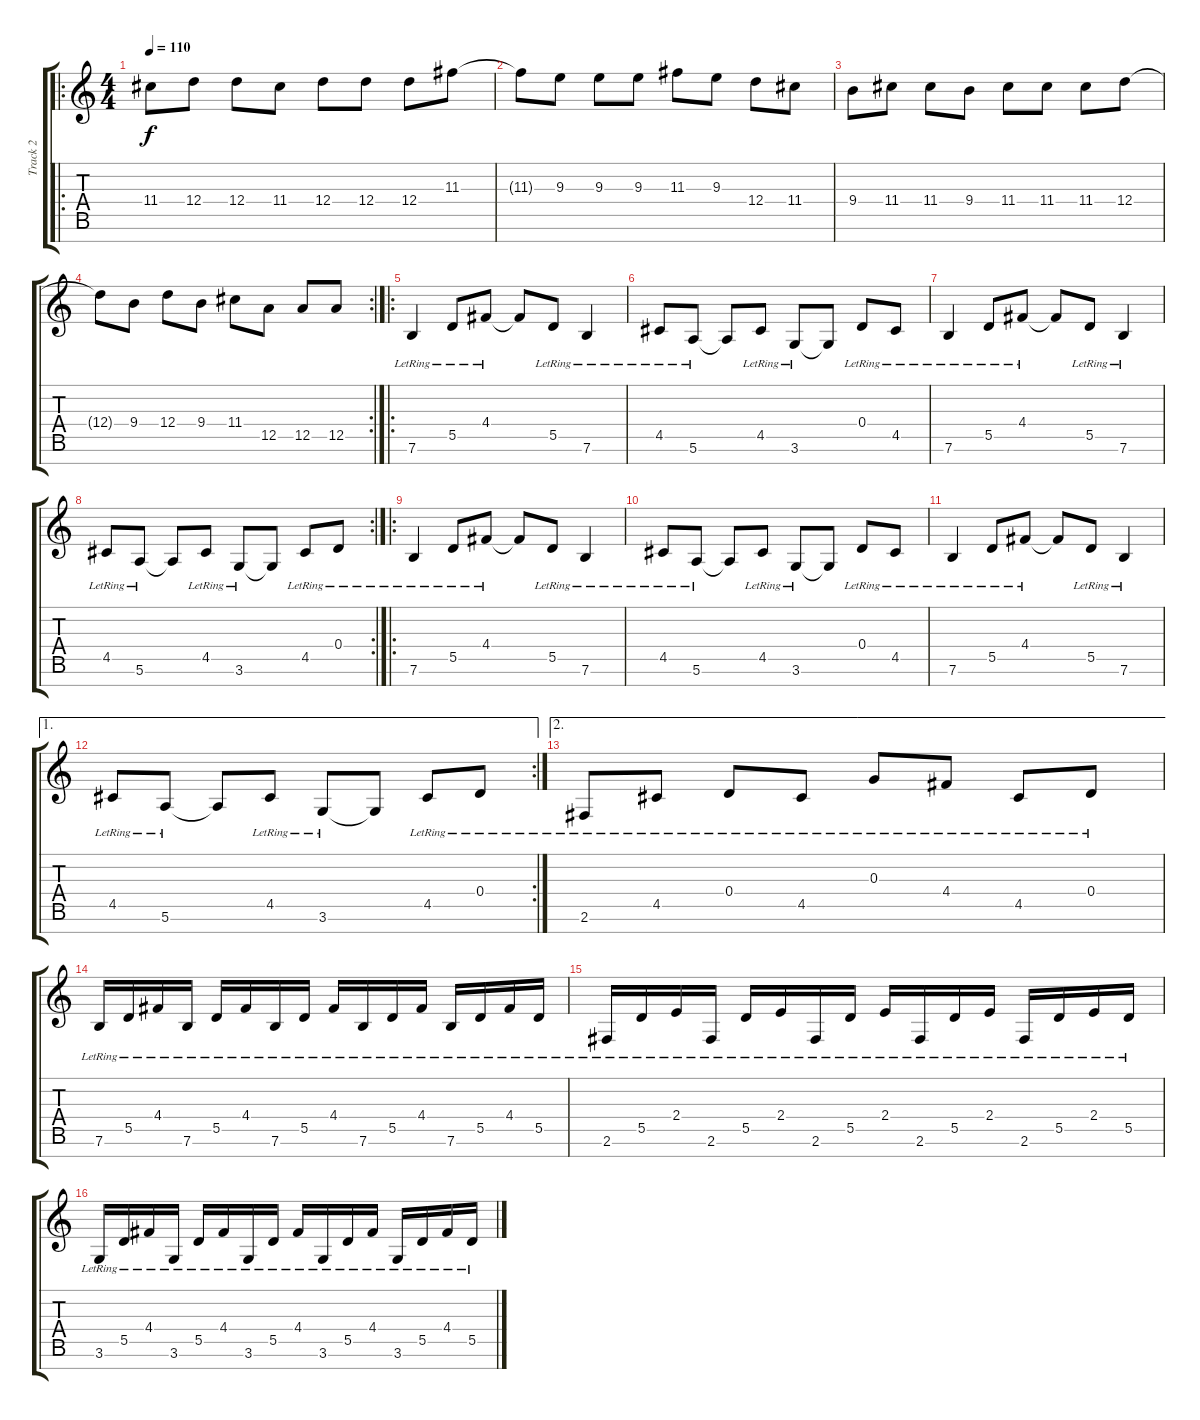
\track ("Track 2" "Track 2") {instrument distortionguitar}
\staff {score tabs}
\tuning (E4 B3 G3 D3 A2 E2 B1) {hide}
\ro
\ts (4 4)
\tempo 110
\clef g2
\ks c
11.4.8{dy f} 12.4.8 12.4.8 11.4.8 12.4.8 12.4.8 12.4.8 11.3.8 |
11.3{t}.8 9.3.8 9.3.8 9.3.8 11.3.8 9.3.8 12.4.8 11.4.8 |
9.4.8 11.4.8 11.4.8 9.4.8 11.4.8 11.4.8 11.4.8 12.4.8 |
\rc 2
12.4{t}.8 9.4.8 12.4.8 9.4.8 11.4.8 12.5.8 12.5.8 12.5.8 |
\ro
7.6{lr}.4{instrument electricguitarjazz} 5.5{lr}.8 4.4{lr}.8 4.4{t}.8 5.5{lr}.8 7.6{lr}.4 |
4.5{lr}.8 5.6{lr}.8 5.6{t}.8 4.5{lr}.8 3.6{lr}.8 3.6{t}.8 0.4{lr}.8 4.5{lr}.8 |
7.6{lr}.4{instrument electricguitarjazz} 5.5{lr}.8 4.4{lr}.8 4.4{t}.8 5.5{lr}.8 7.6{lr}.4 |
\rc 2
4.5{lr}.8 5.6{lr}.8 5.6{t}.8 4.5{lr}.8 3.6{lr}.8 3.6{t}.8 4.5{lr}.8 0.4{lr}.8 |
\ro
7.6{lr}.4{instrument electricguitarjazz} 5.5{lr}.8 4.4{lr}.8 4.4{t}.8 5.5{lr}.8 7.6{lr}.4 |
4.5{lr}.8 5.6{lr}.8 5.6{t}.8 4.5{lr}.8 3.6{lr}.8 3.6{t}.8 0.4{lr}.8 4.5{lr}.8 |
7.6{lr}.4{instrument electricguitarjazz} 5.5{lr}.8 4.4{lr}.8 4.4{t}.8 5.5{lr}.8 7.6{lr}.4 |
\ae 1
\rc 2
4.5{lr}.8 5.6{lr}.8 5.6{t}.8 4.5{lr}.8 3.6{lr}.8 3.6{t}.8 4.5{lr}.8 0.4{lr}.8 |
\ae 2
2.6{lr}.8 4.5{lr}.8 0.4{lr}.8 4.5{lr}.8 0.3{lr}.8 4.4{lr}.8 4.5{lr}.8 0.4{lr}.8 |
7.6{lr}.16 5.5{lr}.16 4.4{lr}.16 7.6{lr}.16 5.5{lr}.16 4.4{lr}.16 7.6{lr}.16 5.5{lr}.16 4.4{lr}.16 7.6{lr}.16 5.5{lr}.16 4.4{lr}.16 7.6{lr}.16 5.5{lr}.16 4.4{lr}.16 5.5{lr}.16 |
2.6{lr}.16 5.5{lr}.16 2.4{lr}.16 2.6{lr}.16 5.5{lr}.16 2.4{lr}.16 2.6{lr}.16 5.5{lr}.16 2.4{lr}.16 2.6{lr}.16 5.5{lr}.16 2.4{lr}.16 2.6{lr}.16 5.5{lr}.16 2.4{lr}.16 5.5{lr}.16 |
3.6{lr}.16 5.5{lr}.16 4.4{lr}.16 3.6{lr}.16 5.5{lr}.16 4.4{lr}.16 3.6{lr}.16 5.5{lr}.16 4.4{lr}.16 3.6{lr}.16 5.5{lr}.16 4.4{lr}.16 3.6{lr}.16 5.5{lr}.16 4.4{lr}.16 5.5{lr}.16
